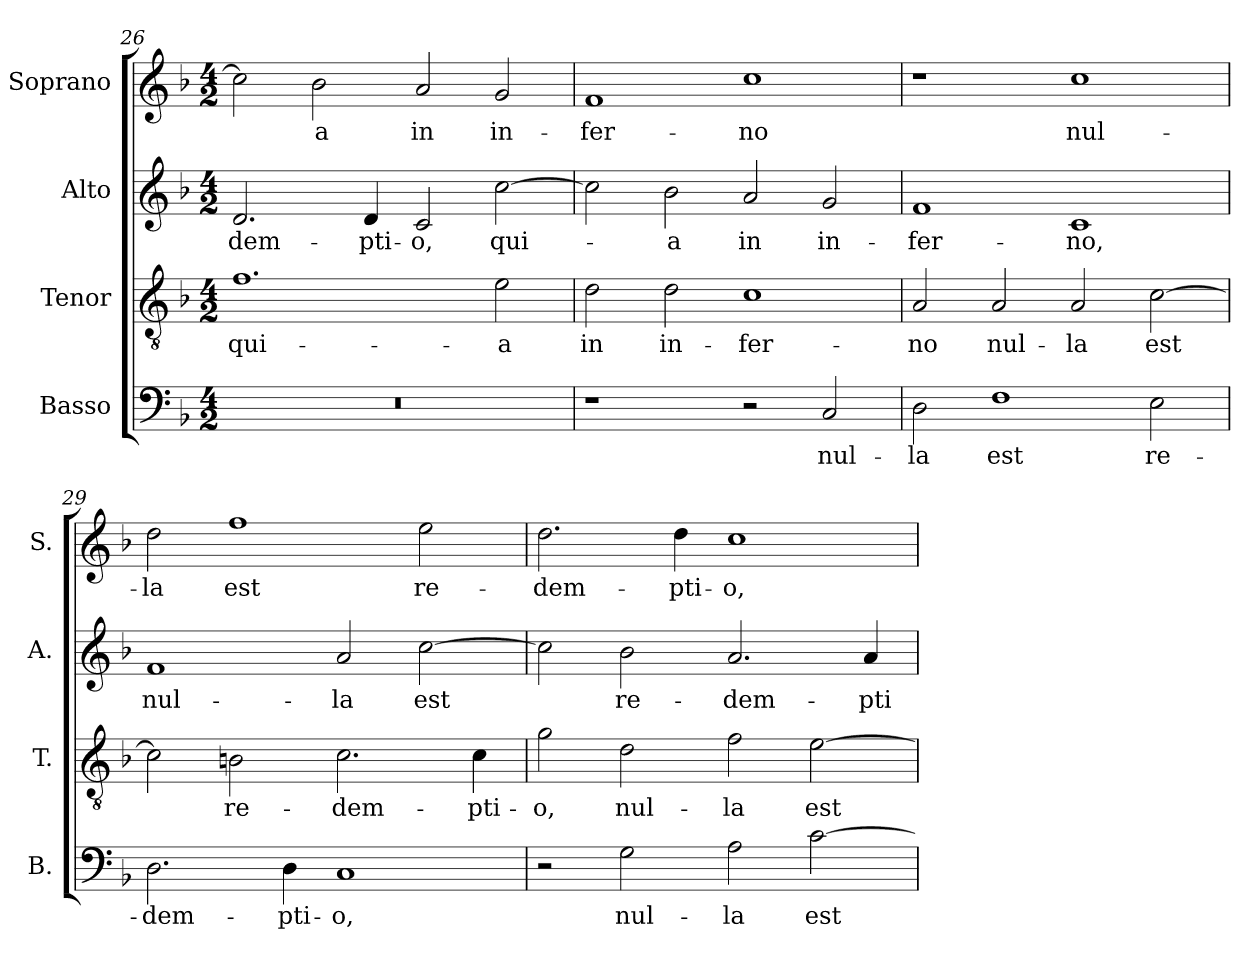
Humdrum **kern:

**kern	**text	**kern	**text	**kern	**text	**kern	**text
*part4	*part4	*part3	*part3	*part2	*part2	*part1	*part1
*staff4	*staff4	*staff3	*staff3	*staff2	*staff2	*staff1	*staff1
*I"Basso	*	*I"Tenor	*	*I"Alto	*	*I"Soprano	*
*I'B.	*	*I'T.	*	*I'A.	*	*I'S.	*
*clefF4	*	*clefGv2	*	*clefG2	*	*clefG2	*
*	*	*ITrd7c12	*	*	*	*	*
*k[b-]	*	*k[b-]	*	*k[b-]	*	*k[b-]	*
*F:	*	*F:	*	*F:	*	*F:	*
*M4/2	*	*M4/2	*	*M4/2	*	*M4/2	*
=26	=26	=26	=26	=26	=26	=26	=26
!LO:N:vis=1	!	!	!	!	!	!	!
!	!	!	!LO:LY:b:color=#000000	!	!	!	!
!	!	!	!	!	!LO:LY:b:color=#000000	!	!
0r	.	1.Fi	qui-	2.di/	-dem-	2cci\]	.
!	!	!	!	!	!	!	!LO:LY:b:color=#000000
.	.	.	.	.	.	2b-i\	-a
!	!	!	!	!	!LO:LY:b:color=#000000	!	!
.	.	.	.	4di/	-pti-	.	.
!	!	!	!	!	!LO:LY:b:color=#000000	!	!
!	!	!	!	!	!	!	!LO:LY:b:color=#000000
.	.	.	.	2ci/	-o,	2ai/	in
!	!	!	!LO:LY:b:color=#000000	!	!	!	!
!	!	!	!	!	!LO:LY:b:color=#000000	!	!
!	!	!	!	!	!	!	!LO:LY:b:color=#000000
.	.	2Ei\	-a	[2cci\	qui-	2gi/	in-
=27	=27	=27	=27	=27	=27	=27	=27
!	!	!	!LO:LY:b:color=#000000	!	!	!	!
!	!	!	!	!	!	!	!LO:LY:b:color=#000000
1r	.	2Di\	in	2cci\]	.	1fi	-fer-
!	!	!	!LO:LY:b:color=#000000	!	!	!	!
!	!	!	!	!	!LO:LY:b:color=#000000	!	!
.	.	2Di\	in-	2b-i\	-a	.	.
!	!	!	!LO:LY:b:color=#000000	!	!	!	!
!	!	!	!	!	!LO:LY:b:color=#000000	!	!
!	!	!	!	!	!	!	!LO:LY:b:color=#000000
2r	.	1Ci	-fer-	2ai/	in	1cci	-no
!	!LO:LY:b:color=#000000	!	!	!	!	!	!
!	!	!	!	!	!LO:LY:b:color=#000000	!	!
2Ci/	nul-	.	.	2gi/	in-	.	.
=28	=28	=28	=28	=28	=28	=28	=28
!	!LO:LY:b:color=#000000	!	!	!	!	!	!
!	!	!	!LO:LY:b:color=#000000	!	!	!	!
!	!	!	!	!	!LO:LY:b:color=#000000	!	!
2Di\	-la	2AAi/	-no	1fi	-fer-	1r	.
!	!LO:LY:b:color=#000000	!	!	!	!	!	!
!	!	!	!LO:LY:b:color=#000000	!	!	!	!
1Fi	est	2AAi/	nul-	.	.	.	.
!	!	!	!LO:LY:b:color=#000000	!	!	!	!
!	!	!	!	!	!LO:LY:b:color=#000000	!	!
!	!	!	!	!	!	!	!LO:LY:b:color=#000000
.	.	2AAi/	-la	1ci	-no,	1cci	nul-
!	!LO:LY:b:color=#000000	!	!	!	!	!	!
!	!	!	!LO:LY:b:color=#000000	!	!	!	!
2Ei\	re-	[2Ci\	est	.	.	.	.
!!LO:LB:g=z
=29	=29	=29	=29	=29	=29	=29	=29
!	!LO:LY:b:color=#000000	!	!	!	!	!	!
!	!	!	!	!	!LO:LY:b:color=#000000	!	!
!	!	!	!	!	!	!	!LO:LY:b:color=#000000
2.Di\	-dem-	2Ci\]	.	1fi	nul-	2ddi\	-la
!	!	!	!LO:LY:b:color=#000000	!	!	!	!
!	!	!	!	!	!	!	!LO:LY:b:color=#000000
.	.	2BBni\	re-	.	.	1ffi	est
!	!LO:LY:b:color=#000000	!	!	!	!	!	!
4Di\	-pti-	.	.	.	.	.	.
!	!LO:LY:b:color=#000000	!	!	!	!	!	!
!	!	!	!LO:LY:b:color=#000000	!	!	!	!
!	!	!	!	!	!LO:LY:b:color=#000000	!	!
1Ci	-o,	2.Ci\	-dem-	2ai/	-la	.	.
!	!	!	!	!	!LO:LY:b:color=#000000	!	!
!	!	!	!	!	!	!	!LO:LY:b:color=#000000
.	.	.	.	[2cci\	est	2eei\	re-
!	!	!	!LO:LY:b:color=#000000	!	!	!	!
.	.	4Ci\	-pti-	.	.	.	.
=30	=30	=30	=30	=30	=30	=30	=30
!	!	!	!LO:LY:b:color=#000000	!	!	!	!
!	!	!	!	!	!	!	!LO:LY:b:color=#000000
2r	.	2Gi\	-o,	2cci\]	.	2.ddi\	-dem-
!	!LO:LY:b:color=#000000	!	!	!	!	!	!
!	!	!	!LO:LY:b:color=#000000	!	!	!	!
!	!	!	!	!	!LO:LY:b:color=#000000	!	!
2Gi\	nul-	2Di\	nul-	2b-i\	re-	.	.
!	!	!	!	!	!	!	!LO:LY:b:color=#000000
.	.	.	.	.	.	4ddi\	-pti-
!	!LO:LY:b:color=#000000	!	!	!	!	!	!
!	!	!	!LO:LY:b:color=#000000	!	!	!	!
!	!	!	!	!	!LO:LY:b:color=#000000	!	!
!	!	!	!	!	!	!	!LO:LY:b:color=#000000
2Ai\	-la	2Fi\	-la	2.ai/	-dem-	1cci	-o,
!	!LO:LY:b:color=#000000	!	!	!	!	!	!
!	!	!	!LO:LY:b:color=#000000	!	!	!	!
[2ci\	est	[2Ei\	est	.	.	.	.
!	!	!	!	!	!LO:LY:b:color=#000000	!	!
.	.	.	.	4ai/	-pti-	.	.
=	=	=	=	=	=	=	=
*-	*-	*-	*-	*-	*-	*-	*-
